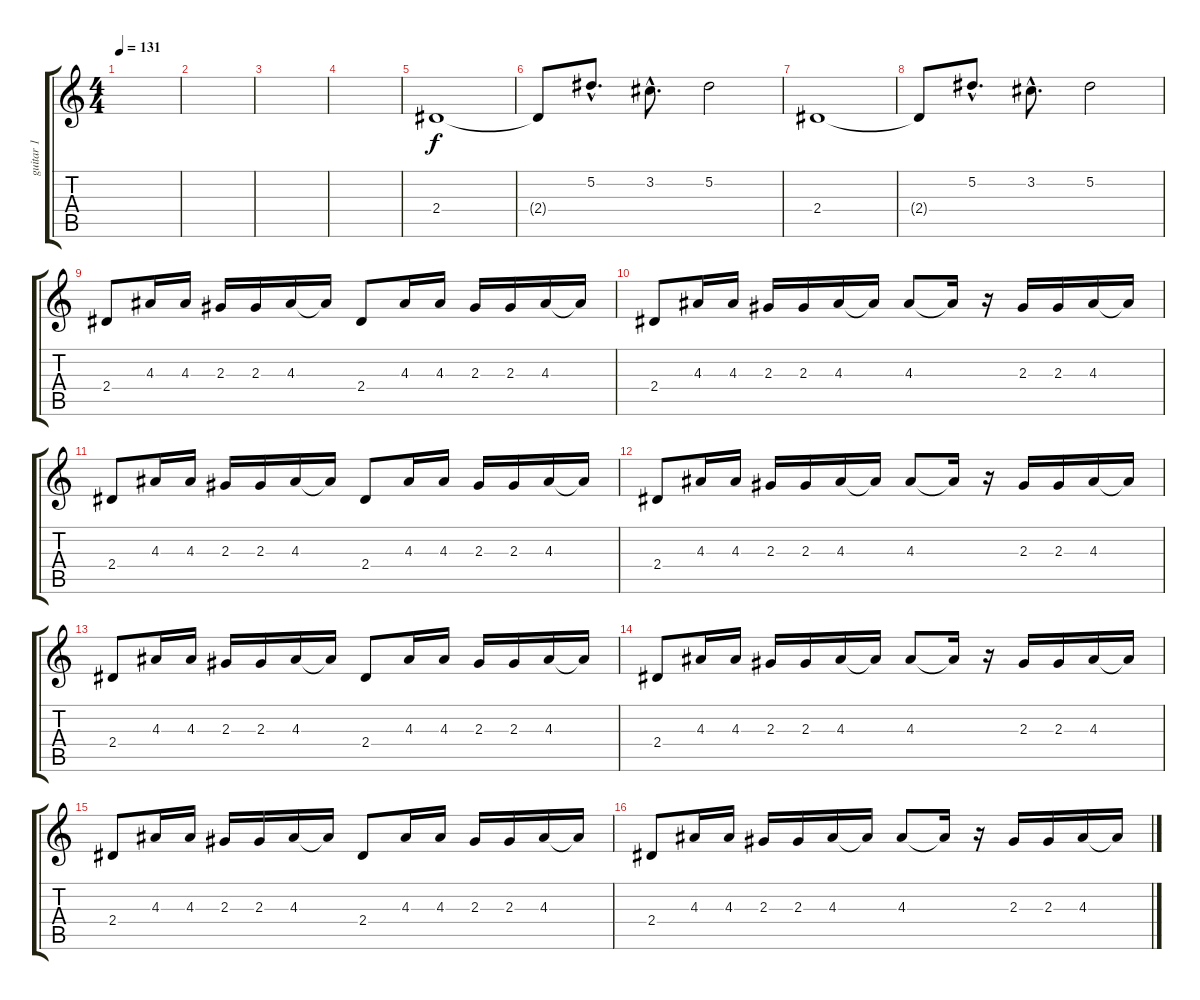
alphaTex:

\track ("guitar 1" "guitar 1") {instrument overdrivenguitar}
\staff {score tabs}
\tuning (Eb4 Bb3 Gb3 Db3 Ab2 Eb2) {hide}
\ts (4 4)
\tempo 131
\clef g2
\ks c
|
|
|
|
2.4.1 |
2.4{t}.8 5.2{hac}.8{d} 3.2{hac}.8{d} 5.2.2 |
2.4.1 |
2.4{t}.8 5.2{hac}.8{d} 3.2{hac}.8{d} 5.2.2 |
2.4.8 4.3.16 4.3.16 2.3.16 2.3.16 4.3.16 4.3{t}.16 2.4.8 4.3.16 4.3.16 2.3.16 2.3.16 4.3.16 4.3{t}.16 |
2.4.8 4.3.16 4.3.16 2.3.16 2.3.16 4.3.16 4.3{t}.16 4.3.8 4.3{t}.16 r.16 2.3.16 2.3.16 4.3.16 4.3{t}.16 |
2.4.8 4.3.16 4.3.16 2.3.16 2.3.16 4.3.16 4.3{t}.16 2.4.8 4.3.16 4.3.16 2.3.16 2.3.16 4.3.16 4.3{t}.16 |
2.4.8 4.3.16 4.3.16 2.3.16 2.3.16 4.3.16 4.3{t}.16 4.3.8 4.3{t}.16 r.16 2.3.16 2.3.16 4.3.16 4.3{t}.16 |
2.4.8 4.3.16 4.3.16 2.3.16 2.3.16 4.3.16 4.3{t}.16 2.4.8 4.3.16 4.3.16 2.3.16 2.3.16 4.3.16 4.3{t}.16 |
2.4.8 4.3.16 4.3.16 2.3.16 2.3.16 4.3.16 4.3{t}.16 4.3.8 4.3{t}.16 r.16 2.3.16 2.3.16 4.3.16 4.3{t}.16 |
2.4.8 4.3.16 4.3.16 2.3.16 2.3.16 4.3.16 4.3{t}.16 2.4.8 4.3.16 4.3.16 2.3.16 2.3.16 4.3.16 4.3{t}.16 |
2.4.8 4.3.16 4.3.16 2.3.16 2.3.16 4.3.16 4.3{t}.16 4.3.8 4.3{t}.16 r.16 2.3.16 2.3.16 4.3.16 4.3{t}.16
